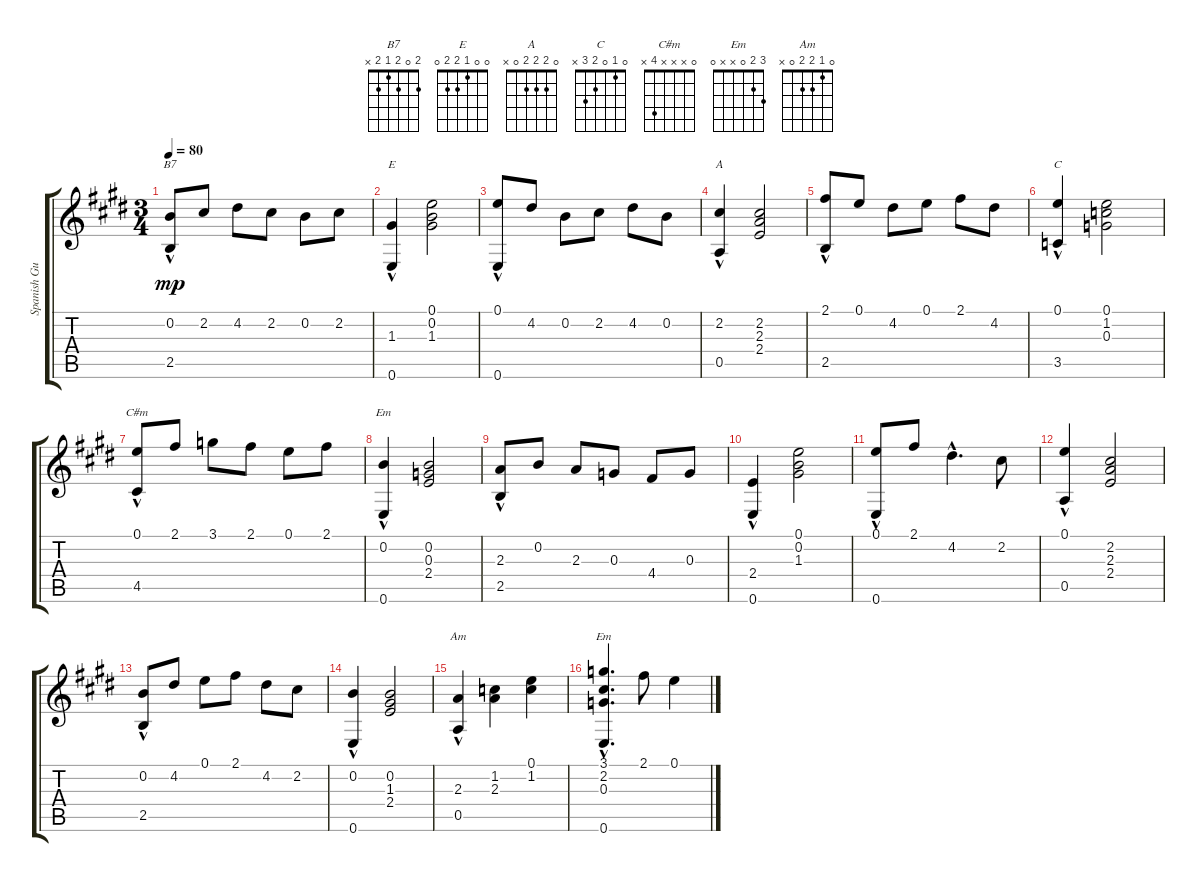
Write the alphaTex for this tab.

\track ("Spanish Guitar" "Spanish Gu") {instrument acousticguitarnylon}
\staff {score tabs}
\tuning (E4 B3 G3 D3 A2 E2) {hide}
\chord ("B7" 2 0 2 1 2 x)
\chord ("E" 0 0 1 2 2 0)
\chord ("A" 0 2 2 2 0 x)
\chord ("C" 0 1 0 2 3 x)
\chord ("C#m" 0 x x x 4 x)
\chord ("Em" 0 0 0 2 2 0)
\chord ("Am" 0 1 2 2 0 x)
\chord ("Em" 3 2 0 x x 0)
\ts (3 4)
\tempo 80
\clef g2
\ks e
(0.2 2.5{hac}).8{ch "B7" dy mp} 2.2.8 4.2.8 2.2.8 0.2.8 2.2.8 |
(1.3 0.6{hac}).4{ch "E"} (0.1 0.2 1.3).2 |
(0.1 0.6{hac}).8 4.2.8 0.2.8 2.2.8 4.2.8 0.2.8 |
(2.2 0.5{hac}).4{ch "A"} (2.2 2.3 2.4).2 |
(2.1 2.5{hac}).8 0.1.8 4.2.8 0.1.8 2.1.8 4.2.8 |
(0.1 3.5{hac}).4{ch "C"} (0.1 1.2 0.3).2 |
(0.1 4.5{hac}).8{ch "C#m"} 2.1.8 3.1.8 2.1.8 0.1.8 2.1.8 |
(0.2 0.6{hac}).4{ch "Em"} (0.2 0.3 2.4).2 |
(2.3 2.5{hac}).8 0.2.8 2.3.8 0.3.8 4.4.8 0.3.8 |
(2.4 0.6{hac}).4 (0.1 0.2 1.3).2 |
(0.1 0.6{hac}).8 2.1.8 4.2{hac}.4{d} 2.2.8 |
(0.1 0.5{hac}).4 (2.2 2.3 2.4).2 |
(0.2 2.5{hac}).8 4.2.8 0.1.8 2.1.8 4.2.8 2.2.8 |
(0.2 0.6{hac}).4 (0.2 1.3 2.4).2 |
(2.3 0.5{hac}).4{ch "Am"} (1.2 2.3).4 (0.1 1.2).4 |
(3.1{hac} 2.2{hac} 0.3{hac} 0.6{hac}).4{d ch "Em"} 2.1.8 0.1.4
